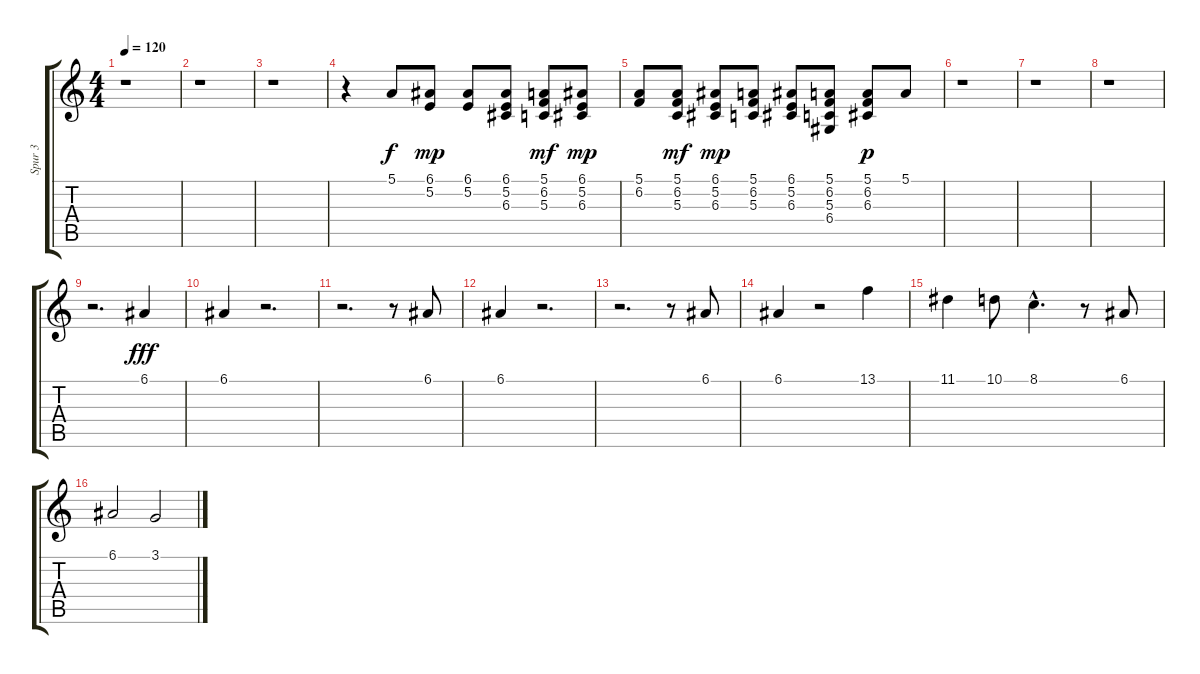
\track ("Spur 3" "Spur 3") {instrument trumpet}
\staff {score tabs}
\tuning (E4 B3 G3 D3 A2 E2) {hide}
\ts (4 4)
\tempo 120
\clef g2
\ks c
r.1{dy f} |
r.1 |
r.1 |
r.4 5.1.8 (6.1 5.2).8{dy mp} (6.1 5.2).8 (6.1 5.2 6.3).8 (5.1 6.2 5.3).8{dy mf} (6.1 5.2 6.3).8{dy mp} |
(5.1 6.2).8 (5.1 6.2 5.3).8{dy mf} (6.1 5.2 6.3).8{dy mp} (5.1 6.2 5.3).8 (6.1 5.2 6.3).8 (5.1 6.2 5.3 6.4).8 (5.1 6.2 6.3).8{dy p} 5.1.8 |
r.1 |
r.1 |
r.1 |
r.2{d} 6.1.4{dy fff} |
6.1.4 r.2{d} |
r.2{d} r.8 6.1.8 |
6.1.4 r.2{d} |
r.2{d} r.8 6.1.8 |
6.1.4 r.2 13.1.4 |
11.1.4 10.1.8 8.1{hac}.4{d} r.8 6.1.8 |
6.1.2 3.1.2
